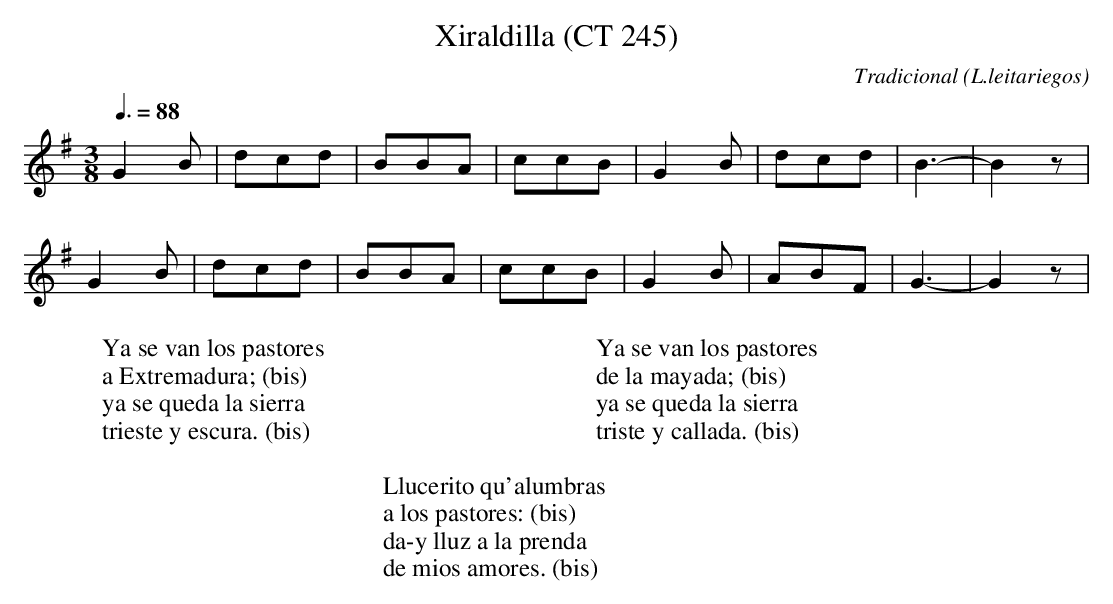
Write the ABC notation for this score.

X:1
T:Xiraldilla (CT 245)
C:Tradicional
O:L.leitariegos
M:3/8
L:1/8
Q:3/8=88
W:Ya se van los pastores
W:a Extremadura; (bis)
W:ya se queda la sierra
W:trieste y escura. (bis)
W:
W:Ya se van los pastores
W:de la mayada; (bis)
W:ya se queda la sierra
W:triste y callada. (bis)
W:
W:Llucerito qu'alumbras
W:a los pastores: (bis)
W:da-y lluz a la prenda
W:de mios amores. (bis)
K:G
G2B|dcd|BBA|ccB|G2B|dcd|B3-|B2 z|
G2B|dcd|BBA|ccB|G2B|ABF|G3-|G2 z|
